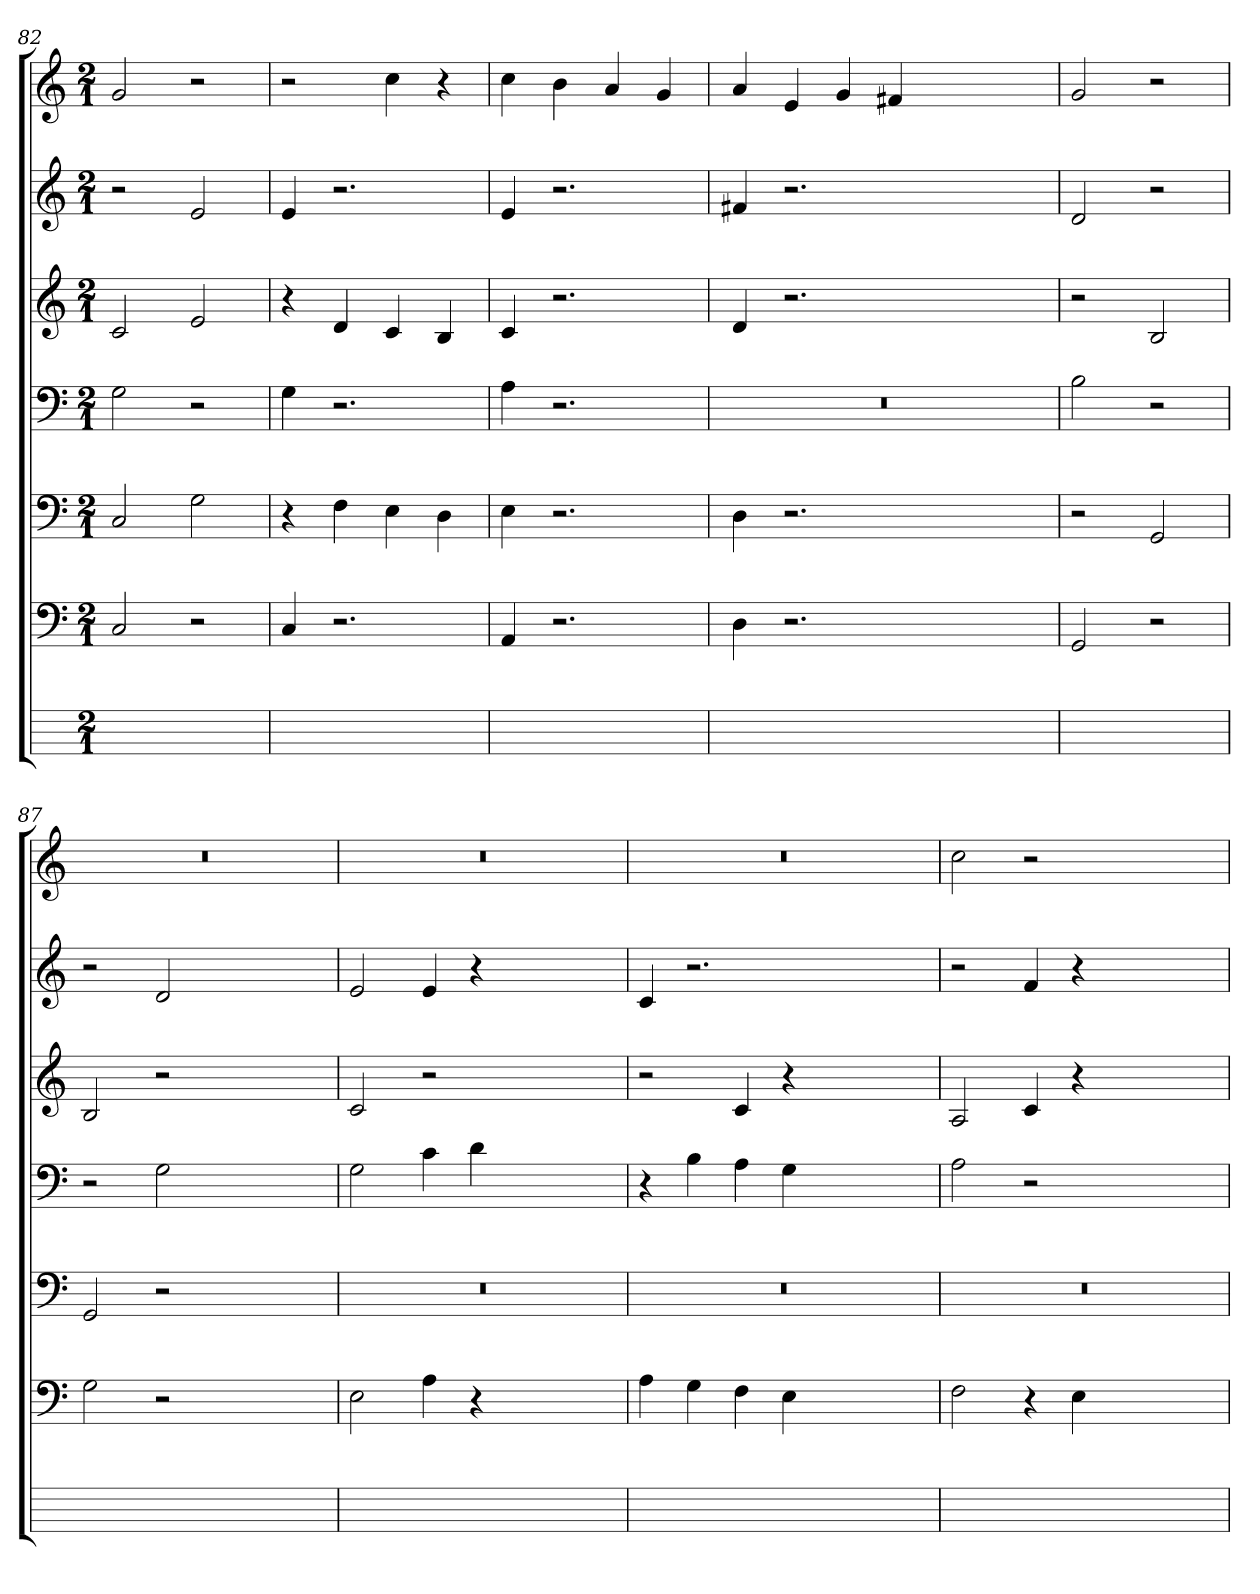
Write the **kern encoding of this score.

**kern	**kern	**kern	**kern	**kern	**kern	**kern
*part7	*part6	*part5	*part4	*part3	*part2	*part1
*staff7	*staff6	*staff5	*staff4	*staff3	*staff2	*staff1
*	*clefF4	*clefF4	*clefF4	*clefG2	*clefG2	*clefG2
*	*k[]	*k[]	*k[]	*k[]	*k[]	*k[]
*	*C:	*C:	*C:	*C:	*C:	*C:
*M2/1	*M2/1	*M2/1	*M2/1	*M2/1	*M2/1	*M2/1
=82	=82	=82	=82	=82	=82	=82
1ryy	2C	2C	2Gi	2cj	2r	2g
.	2r	2G	2r	2e	2e	2r
=83	=83	=83	=83	=83	=83	=83
1ryy	4Ci	4r	4G	4r	4e	2r
.	2.r	4F	2.r	4d	2.r	.
.	.	4E	.	4c	.	4cc
.	.	4D	.	4B	.	4r
=84	=84	=84	=84	=84	=84	=84
1ryy	4AA	4E	4A	4c	4ei	4cci
.	2.r	2.r	2.r	2.r	2.r	4b
.	.	.	.	.	.	4a
.	.	.	.	.	.	4g
=85	=85	=85	=85	=85	=85	=85
0ryy	4D	4D	0r	4d	4f#XZ	4a
.	2.r	2.r	.	2.r	2.r	4eV
.	.	.	.	.	.	4gV
.	.	.	.	.	.	4f#V
.	1ryy	1ryy	.	1ryy	1ryy	1ryy
=86	=86	=86	=86	=86	=86	=86
1ryy	2GG	2r	2B	2r	2d	2g
.	2r	2GG	2r	2B	2r	2r
=87	=87	=87	=87	=87	=87	=87
0ryy	2G	2GG	2r	2B	2r	0r
.	2r	2r	2G	2r	2d	.
.	1ryy	1ryy	1ryy	1ryy	1ryy	.
=88	=88	=88	=88	=88	=88	=88
0ryy	2E	0r	2G	2c	2e	0r
.	4A	.	4c	2r	4ei	.
.	4r	.	4dj	.	4r	.
.	1ryy	.	1ryy	1ryy	1ryy	.
=89	=89	=89	=89	=89	=89	=89
0ryy	4Ai	0r	4r	2r	4c	0r
.	4G	.	4B	.	2.r	.
.	4F	.	4A	4c	.	.
.	4E	.	4G	4r	.	.
.	1ryy	.	1ryy	1ryy	1ryy	.
=90	=90	=90	=90	=90	=90	=90
0ryy	2F	0r	2A	2A	2r	2cc
.	4r	.	2r	4c	4f	2r
.	4E	.	.	4r	4r	.
.	1ryy	.	1ryy	1ryy	1ryy	1ryy
=	=	=	=	=	=	=
*-	*-	*-	*-	*-	*-	*-
